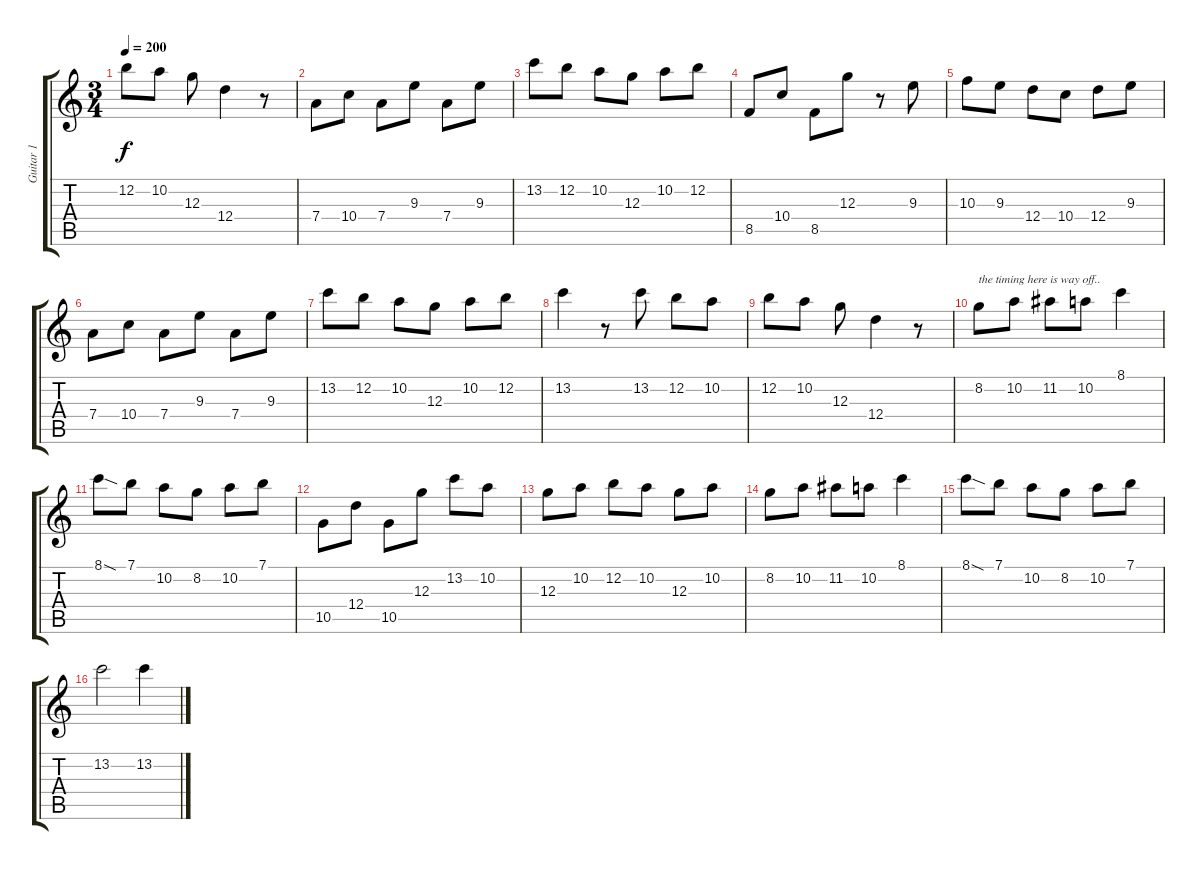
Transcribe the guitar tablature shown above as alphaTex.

\track ("Guitar 1" "Guitar 1") {instrument distortionguitar}
\staff {score tabs}
\tuning (E4 B3 G3 D3 A2 E2) {hide}
\ts (3 4)
\tempo 200
\clef g2
\ks c
12.2.8{dy f} 10.2.8 12.3.8 12.4.4 r.8 |
7.4.8 10.4.8 7.4.8 9.3.8 7.4.8 9.3.8 |
13.2.8 12.2.8 10.2.8 12.3.8 10.2.8 12.2.8 |
8.5.8 10.4.8 8.5.8 12.3.8 r.8 9.3.8 |
10.3.8 9.3.8 12.4.8 10.4.8 12.4.8 9.3.8 |
7.4.8 10.4.8 7.4.8 9.3.8 7.4.8 9.3.8 |
13.2.8 12.2.8 10.2.8 12.3.8 10.2.8 12.2.8 |
13.2.4 r.8 13.2.8 12.2.8 10.2.8 |
12.2.8 10.2.8 12.3.8 12.4.4 r.8 |
8.2.8{txt "the timing here is way off.."} 10.2.8 11.2.8 10.2.8 8.1.4 |
8.1{sod}.8 7.1.8 10.2.8 8.2.8 10.2.8 7.1.8 |
10.5.8 12.4.8 10.5.8 12.3.8 13.2.8 10.2.8 |
12.3.8 10.2.8 12.2.8 10.2.8 12.3.8 10.2.8 |
8.2.8 10.2.8 11.2.8 10.2.8 8.1.4 |
8.1{sod}.8 7.1.8 10.2.8 8.2.8 10.2.8 7.1.8 |
13.2.2 13.2.4
